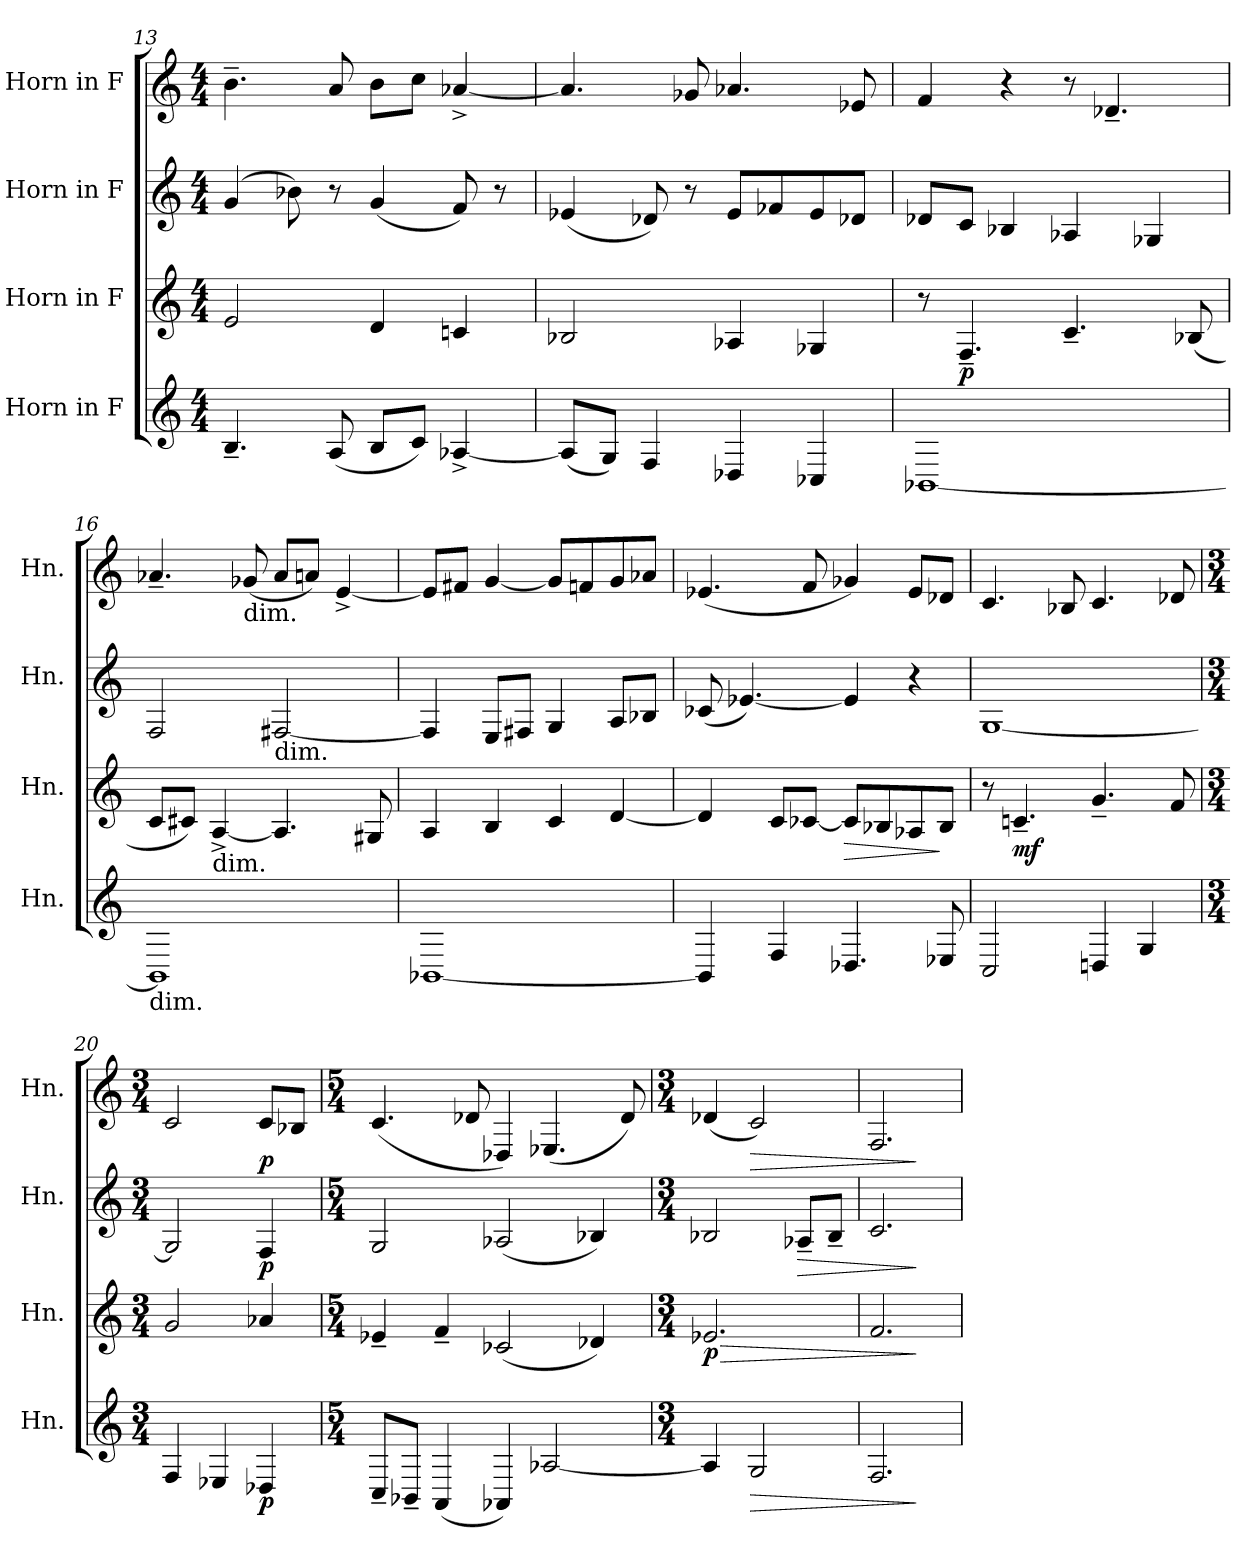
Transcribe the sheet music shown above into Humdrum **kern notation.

**kern	**dynam	**kern	**dynam	**kern	**dynam	**kern	**dynam
*part4	*part4	*part3	*part3	*part2	*part2	*part1	*part1
*staff4	*staff4	*staff3	*staff3	*staff2	*staff2	*staff1	*staff1
*I"Horn in F	*	*I"Horn in F	*	*I"Horn in F	*	*I"Horn in F	*
*I'Hn.	*	*I'Hn.	*	*I'Hn.	*	*I'Hn.	*
*clefG2	*	*clefG2	*	*clefG2	*	*clefG2	*
*k[]	*	*k[]	*	*k[]	*	*k[]	*
*M4/4	*	*M4/4	*	*M4/4	*	*M4/4	*
=13	=13	=13	=13	=13	=13	=13	=13
4.B~	.	2e	.	(4g	.	4.b~	.
.	.	.	.	8b-X)	.	.	.
(8A	.	.	.	8r	.	8a	.
8BL	.	4d	.	(4g	.	8bL	.
8cJ)	.	.	.	.	.	8ccJ	.
[4A-X^	.	4cn	.	8f)	.	[4a-X^	.
.	.	.	.	8r	.	.	.
=14	=14	=14	=14	=14	=14	=14	=14
(8A-L]	.	2B-X	.	(4e-X	.	4.a-]	.
8GJ)	.	.	.	.	.	.	.
4F	.	.	.	8d-X)	.	.	.
.	.	.	.	8r	.	8g-X	.
4D-X	.	4A-X	.	8e-L	.	4.a-X	.
.	.	.	.	8f-X	.	.	.
4C-X	.	4G-X	.	8e-	.	.	.
.	.	.	.	8d-XJ	.	8e-X	.
=15	=15	=15	=15	=15	=15	=15	=15
[1BB-X	.	8r	.	8d-XL	.	4f	.
.	.	4.F~	p	8cJ	.	.	.
.	.	.	.	4B-X	.	4r	.
.	.	4.c~	.	4A-X	.	8r	.
.	.	.	.	.	.	4.d-X~	.
.	.	.	.	4G-X	.	.	.
.	.	(8B-X	.	.	.	.	.
=16	=16	=16	=16	=16	=16	=16	=16
!LO:TX:b:t=dim.	!	!	!	!	!	!	!
1BB-]	.	8cL	.	2F	.	4.a-X~	.
.	.	8c#XJ)	.	.	.	.	.
!	!	!LO:TX:b:t=dim.	!	!	!	!	!
.	.	[4A^	.	.	.	.	.
!	!	!	!	!	!	!LO:TX:b:t=dim.	!
.	.	.	.	.	.	(8g-X	.
!	!	!	!	!LO:TX:b:t=dim.	!	!	!
.	.	4.A]	.	[2F#X	.	8a-L	.
.	.	.	.	.	.	8anJ)	.
.	.	.	.	.	.	[4e^	.
.	.	8G#X	.	.	.	.	.
=17	=17	=17	=17	=17	=17	=17	=17
[1BB-X	.	4A	.	4F#]	.	8eL]	.
.	.	.	.	.	.	8f#XJ	.
.	.	4B	.	8EL	.	[4g	.
.	.	.	.	8F#XJ	.	.	.
.	.	4c	.	4G	.	8gL]	.
.	.	.	.	.	.	8fn	.
.	.	[4d	.	8AL	.	8g	.
.	.	.	.	8B-XJ	.	8a-XJ	.
=18	=18	=18	=18	=18	=18	=18	=18
4BB-]	.	4d]	.	(8c-X	.	(4.e-X	.
.	.	.	.	[4.e-X)	.	.	.
4F	.	8cL	.	.	.	.	.
.	.	[8c-XJ	.	.	.	8f	.
!	!	!	!LO:HP:b	!	!	!	!
4.D-X	.	8c-L]	>	4e-]	.	4g-X)	.
.	.	8B-X	.	.	.	.	.
.	.	8A-X	.	4r	.	8e-L	.
8E-X	.	8B-J	]	.	.	8d-XJ	.
=19	=19	=19	=19	=19	=19	=19	=19
2C	.	8r	.	[1G	.	4.c	.
.	.	4.cn~	mf	.	.	.	.
.	.	.	.	.	.	8B-X	.
4Dn	.	4.g~	.	.	.	4.c	.
4G	.	.	.	.	.	.	.
.	.	8f	.	.	.	8d-X	.
=20	=20	=20	=20	=20	=20	=20	=20
*M3/4	*	*M3/4	*	*M3/4	*	*M3/4	*
4F	.	2g	.	2G]	.	2c	.
4E-X	.	.	.	.	.	.	.
4D-X	p	4a-X	.	4F	p	8cL	p
.	.	.	.	.	.	8B-XJ	.
=21	=21	=21	=21	=21	=21	=21	=21
*M5/4	*	*M5/4	*	*M5/4	*	*M5/4	*
8C~L	.	4e-X~	.	2G	.	(4.c	.
8BB-X~J	.	.	.	.	.	.	.
(4AA	.	4f~	.	.	.	.	.
.	.	.	.	.	.	8d-X	.
4AA-X)	.	(2c-X	.	(2A-X	.	4D-X)	.
[2A-X	.	.	.	.	.	(4.E-X	.
.	.	4d-X)	.	4B-X)	.	.	.
.	.	.	.	.	.	8d-)	.
=22	=22	=22	=22	=22	=22	=22	=22
*M3/4	*	*M3/4	*	*M3/4	*	*M3/4	*
!	!	!	!LO:HP:b	!	!	!	!
4A-]	.	2.e-X	> p	2B-X	.	(4d-X	.
!	!LO:HP:b	!	!	!	!	!	!LO:HP:b
2G	>	.	.	.	.	2c)	>
!	!	!	!	!	!LO:HP:b	!	!
.	.	.	.	8A-X~L	>	.	.
.	.	.	.	8B-~J	.	.	.
=23	=23	=23	=23	=23	=23	=23	=23
2.F	.	2.f	.	2.c	.	2.F	.
.	]	.	]	.	]	.	]
=	=	=	=	=	=	=	=
*-	*-	*-	*-	*-	*-	*-	*-
